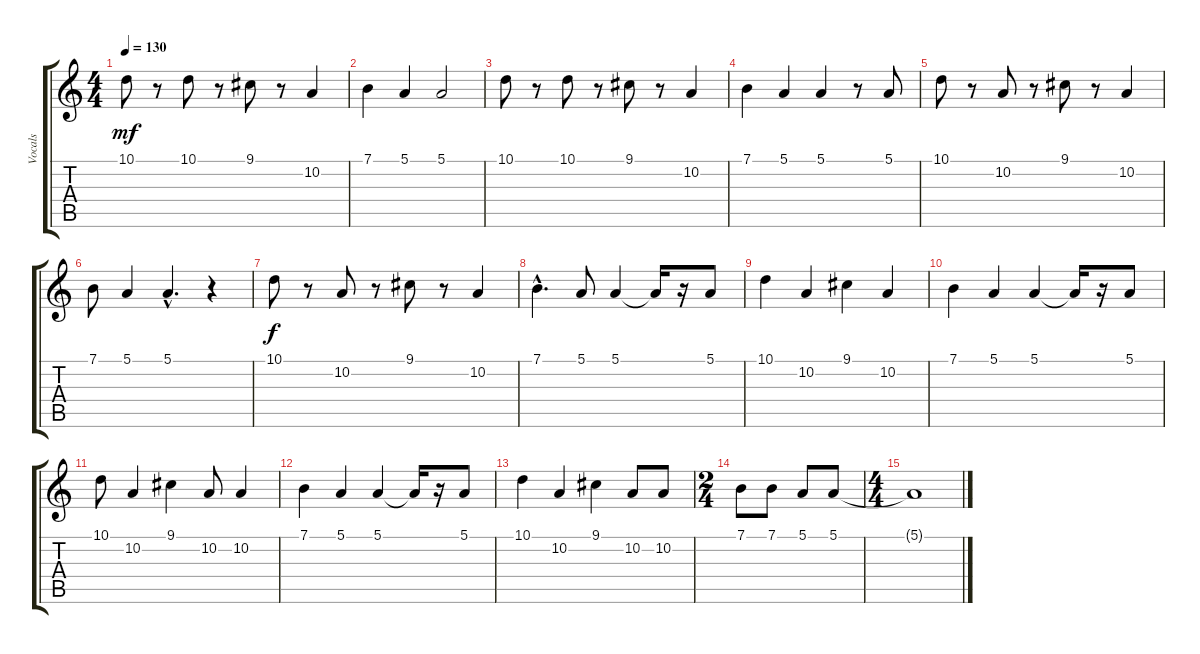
\track ("Vocals" "Vocals") {instrument voiceoohs}
\staff {score tabs}
\tuning (E4 B3 G3 D3 A2 E2) {hide}
\ts (4 4)
\tempo 130
\clef g2
\ks c
10.1.8{dy mf} r.8 10.1.8 r.8 9.1.8 r.8 10.2.4 |
7.1.4 5.1.4 5.1.2 |
10.1.8 r.8 10.1.8 r.8 9.1.8 r.8 10.2.4 |
7.1.4 5.1.4 5.1.4 r.8 5.1.8 |
10.1.8 r.8 10.2.8 r.8 9.1.8 r.8 10.2.4 |
7.1.8 5.1.4 5.1{hac}.4{d} r.4 |
10.1.8{dy f} r.8 10.2.8 r.8 9.1.8 r.8 10.2.4 |
7.1{hac}.4{d} 5.1.8 5.1.4 5.1{t}.16 r.16 5.1.8 |
10.1.4 10.2.4 9.1.4 10.2.4 |
7.1.4 5.1.4 5.1.4 5.1{t}.16 r.16 5.1.8 |
10.1.8 10.2.4 9.1.4 10.2.8 10.2.4 |
7.1.4 5.1.4 5.1.4 5.1{t}.16 r.16 5.1.8 |
10.1.4 10.2.4 9.1.4 10.2.8 10.2.8 |
\ts (2 4)
7.1.8 7.1.8 5.1.8 5.1.8 |
\ts (4 4)
5.1{t}.1
